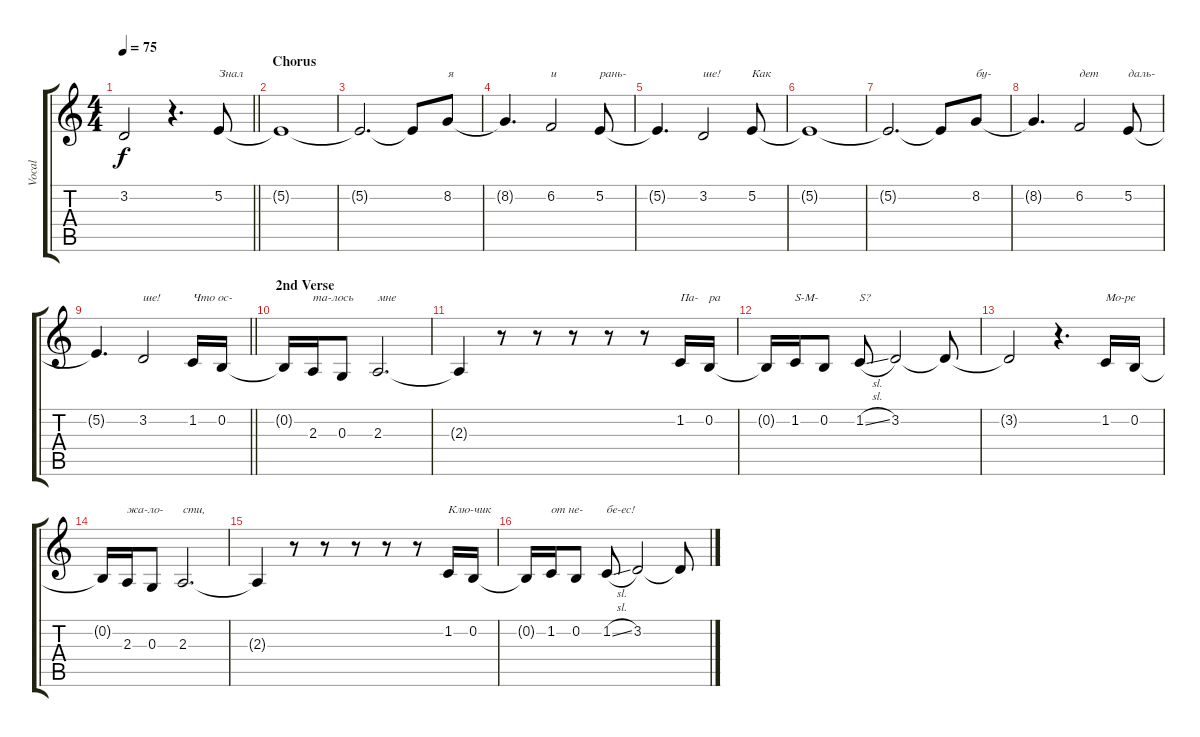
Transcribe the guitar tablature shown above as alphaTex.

\track ("Vocal" "Vocal") {instrument clarinet}
\staff {score tabs}
\tuning (E4 B3 G3 D3 A2 E2) {hide}
\ts (4 4)
\tempo 75
\clef g2
\barLineRight lightlight
\ks c
3.2{t}.2{dy f} r.4{d} 5.2.8{txt "Знал"} |
\section ("" "Chorus")
5.2{t}.1 |
5.2{t}.2{d} 5.2{t}.8 8.2.8{txt "я"} |
8.2{t}.4{d} 6.2.2{txt "и"} 5.2.8{txt "рань-"} |
5.2{t}.4{d} 3.2.2{txt "ше!"} 5.2.8{txt "Как"} |
5.2{t}.1 |
5.2{t}.2{d} 5.2{t}.8 8.2.8{txt "бу-"} |
8.2{t}.4{d} 6.2.2{txt "дет"} 5.2.8{txt "даль-"} |
\barLineRight lightlight
5.2{t}.4{d} 3.2.2{txt "ше!"} 1.2.16{txt "Что ос-"} 0.2.16 |
\section ("" "2nd Verse")
0.2{t}.16 2.3.16{txt "та-лось"} 0.3.8 2.3.2{d txt "мне"} |
2.3{t}.4 r.8 r.8 r.8 r.8 r.8 1.2.16{txt "Па-"} 0.2.16{txt "ра"} |
0.2{t}.16 1.2.16{txt "S-M-"} 0.2.8 1.2{sl}.8{txt "S?"} 3.2.2 3.2{t}.8 |
3.2{t}.2 r.4{d} 1.2.16{txt "Мо-ре"} 0.2.16 |
0.2{t}.16 2.3.16{txt "жа-ло-"} 0.3.8 2.3.2{d txt "сти,"} |
2.3{t}.4 r.8 r.8 r.8 r.8 r.8 1.2.16{txt "Клю-чик"} 0.2.16 |
0.2{t}.16 1.2.16{txt "от не-"} 0.2.8 1.2{sl}.8{txt "бе-ес!"} 3.2.2 3.2{t}.8
